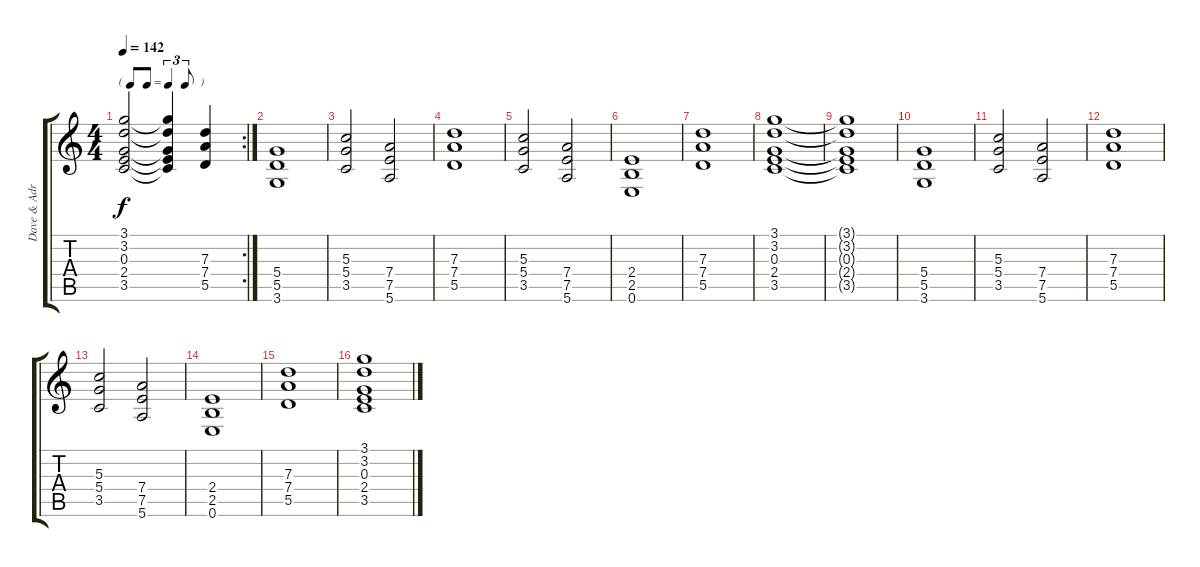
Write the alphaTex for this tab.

\track ("Dave & Adrian (Rhythm Guitar)" "Dave & Adr") {instrument distortionguitar}
\staff {score tabs}
\tuning (E4 B3 G3 D3 A2 E2) {hide}
\rc 2
\ts (4 4)
\tf triplet8th
\tempo 142
\clef g2
\ks c
(3.1{t} 3.2{t} 0.3{t} 2.4{t} 3.5{t}).2{dy f} (3.1{t} 3.2{t} 0.3{t} 2.4{t} 3.5{t}).4 (7.3 7.4 5.5).4 |
(5.4 5.5 3.6).1 |
(5.3 5.4 3.5).2 (7.4 7.5 5.6).2 |
(7.3 7.4 5.5).1 |
(5.3 5.4 3.5).2 (7.4 7.5 5.6).2 |
(2.4 2.5 0.6).1 |
(7.3 7.4 5.5).1 |
(3.1 3.2 0.3 2.4 3.5).1 |
(3.1{t} 3.2{t} 0.3{t} 2.4{t} 3.5{t}).1 |
(5.4 5.5 3.6).1 |
(5.3 5.4 3.5).2 (7.4 7.5 5.6).2 |
(7.3 7.4 5.5).1 |
(5.3 5.4 3.5).2 (7.4 7.5 5.6).2 |
(2.4 2.5 0.6).1 |
(7.3 7.4 5.5).1 |
(3.1 3.2 0.3 2.4 3.5).1
